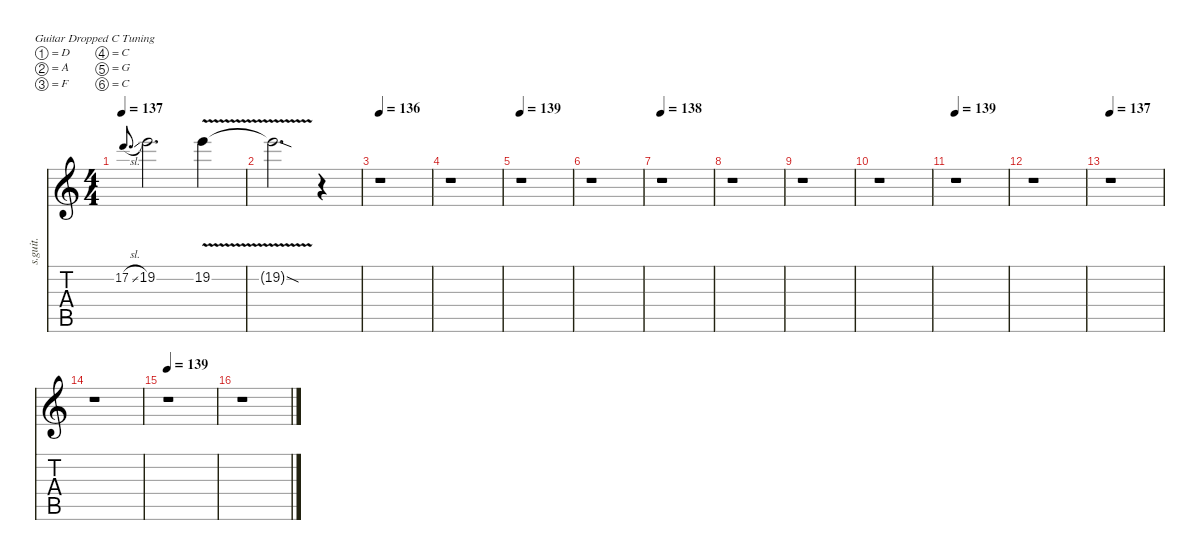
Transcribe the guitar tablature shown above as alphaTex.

\defaultSystemsLayout 4
\hideDynamics
\bracketExtendMode nobrackets
\track ("Lead" "s.guit.") {instrument distortionguitar}
\staff {score tabs}
\tuning (D4 A3 F3 C3 G2 C2)
\ts (4 4)
\beaming (8 2 2 2 2)
\tempo 137
\clef g2
\ks c
17.2{sl}.8{d lyrics (0 "") lyrics (1 "") lyrics (2 "") lyrics (3 "") lyrics (4 "") gr onbeat dy mf} 19.2.2{d lyrics (0 "") lyrics (1 "") lyrics (2 "") lyrics (3 "") lyrics (4 "")} 19.2{v}.4{lyrics (0 "") lyrics (1 "") lyrics (2 "") lyrics (3 "") lyrics (4 "")} |
19.2{v sod t}.2{d lyrics (0 "") lyrics (1 "") lyrics (2 "") lyrics (3 "") lyrics (4 "")} r.4 |
\tempo 136
r.1 |
r.1 |
\tempo 139
r.1 |
r.1 |
\tempo 138
r.1 |
r.1 |
r.1 |
r.1 |
\tempo 139
r.1 |
r.1 |
\tempo 137
r.1 |
r.1 |
\tempo 139
r.1 |
r.1
